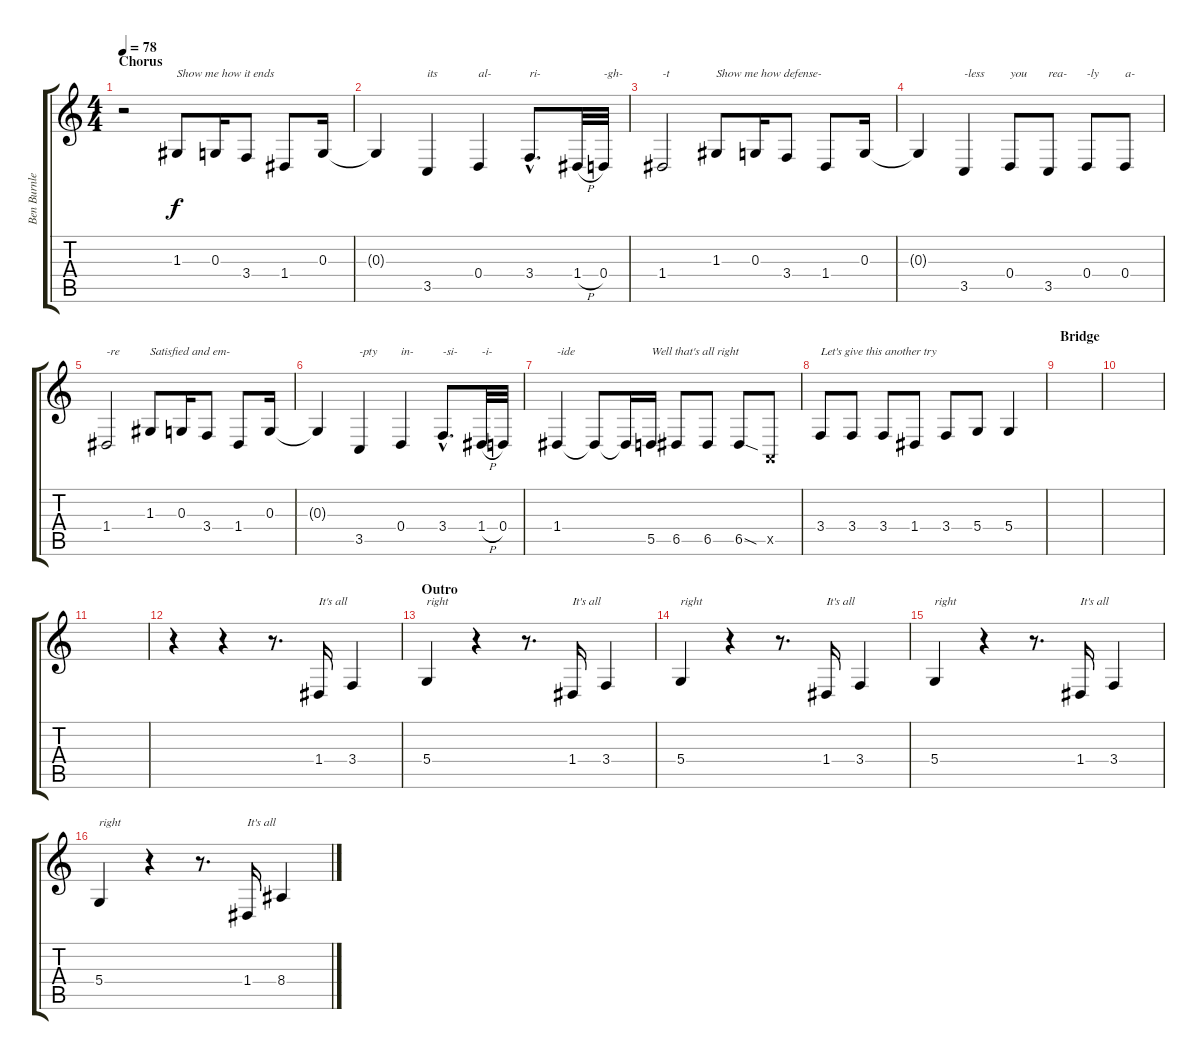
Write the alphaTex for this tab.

\track ("Ben Burnley (vocals)" "Ben Burnle") {instrument lead2sawtooth}
\staff {score tabs}
\tuning (E4 B3 G3 D3 A2 D2) {hide}
\ts (4 4)
\section ("" "Chorus")
\tempo 78
\clef g2
\ks c
r.2{dy f} 1.3.8{txt "Show me how it ends"} 0.3.16 3.4.8 1.4.8 0.3.16 |
0.3{t}.4 3.5.4{txt "its"} 0.4.4{txt "al-"} 3.4{hac}.8{d txt "ri-"} 1.4{h}.32 0.4.32{txt "-gh-"} |
1.4.2{txt "-t"} 1.3.8{txt "Show me how defense-"} 0.3.16 3.4.8 1.4.8 0.3.16 |
0.3{t}.4 3.5.4{txt "-less"} 0.4.8{txt "you"} 3.5.8{txt "rea-"} 0.4.8{txt "-ly"} 0.4.8{txt "a-"} |
1.4.2{txt "-re"} 1.3.8{txt "Satisfied and em-"} 0.3.16 3.4.8 1.4.8 0.3.16 |
0.3{t}.4 3.5.4{txt "-pty"} 0.4.4{txt "in-"} 3.4{hac}.8{d txt "-si-"} 1.4{h}.32{txt "-i-"} 0.4.32 |
1.4.4{txt "-ide"} 1.4{t}.8 1.4{t}.16 5.5.16{txt "Well that's all right"} 6.5.8 6.5.8 6.5{sod}.8 0.5{x}.8 |
3.4.8{txt "Let's give this another try"} 3.4.8 3.4.8 1.4.8 3.4.8 5.4.8 5.4.4 |
\section ("" "Bridge")
|
|
|
r.4 r.4 r.8{d} 1.4.16{txt "It's all"} 3.4.4 |
\section ("" "Outro")
5.4.4{txt "right"} r.4 r.8{d} 1.4.16{txt "It's all"} 3.4.4 |
5.4.4{txt "right"} r.4 r.8{d} 1.4.16{txt "It's all"} 3.4.4 |
5.4.4{txt "right"} r.4 r.8{d} 1.4.16{txt "It's all"} 3.4.4 |
5.4.4{txt "right"} r.4 r.8{d} 1.4.16{txt "It's all"} 8.4.4
